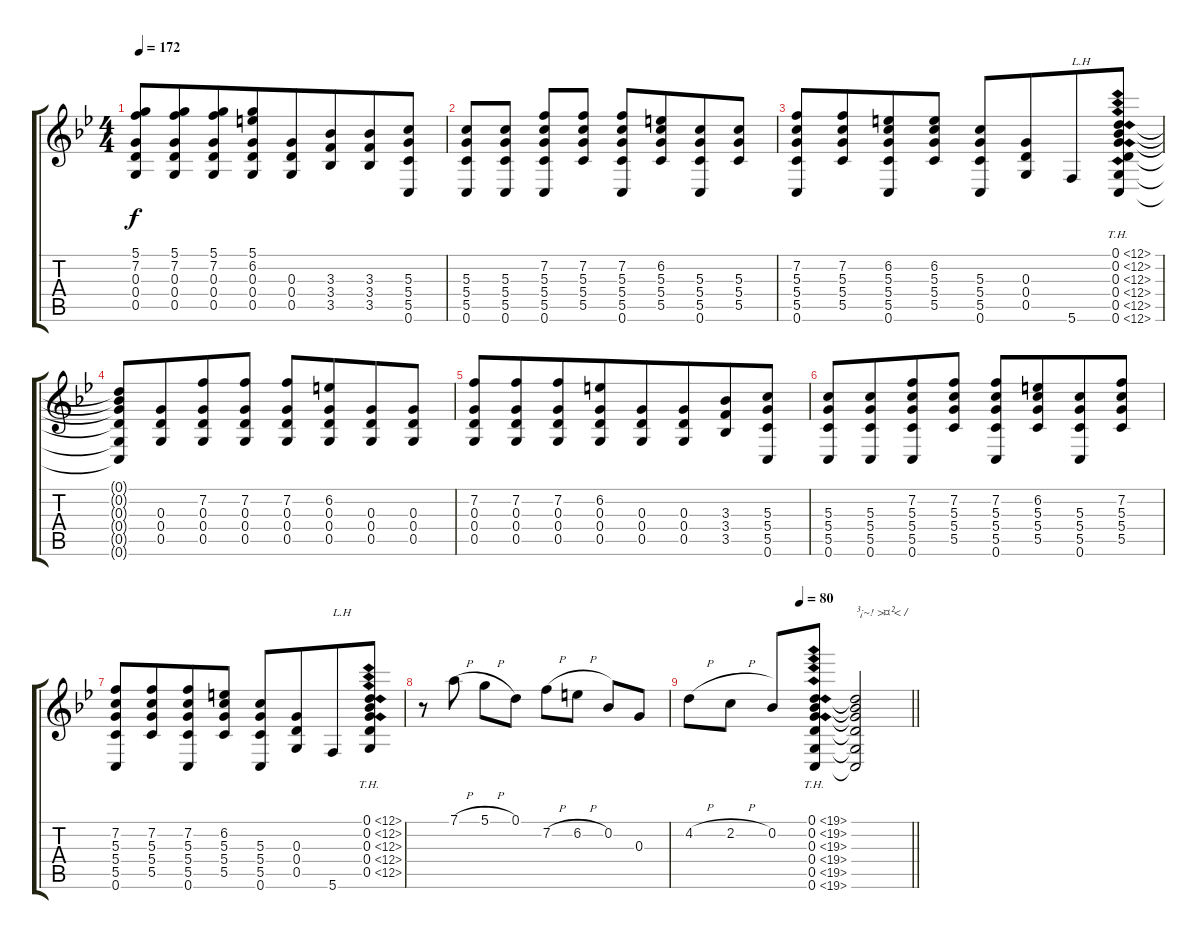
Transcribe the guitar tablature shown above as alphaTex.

\track "" {instrument acousticguitarsteel}
\staff {score tabs}
\tuning (D4 Bb3 G3 D3 G2 C2) {hide}
\ts (4 4)
\tempo 172
\clef g2
\ks bb
(5.1 7.2 0.3 0.4 0.5).8{dy f} (5.1 7.2 0.3 0.4 0.5).8{beam merge} (5.1 7.2 0.3 0.4 0.5).8 (5.1 6.2 0.3 0.4 0.5).8{beam merge} (0.3 0.4 0.5).8 (3.3 3.4 3.5).8{beam merge} (3.3 3.4 3.5).8 (5.3 5.4 5.5 0.6).8 |
(5.3 5.4 5.5 0.6).8 (5.3 5.4 5.5 0.6).8 (7.2 5.3 5.4 5.5 0.6).8 (7.2 5.3 5.4 5.5).8 (7.2 5.3 5.4 5.5 0.6).8 (6.2 5.3 5.4 5.5).8{beam merge} (5.3 5.4 5.5 0.6).8 (5.3 5.4 5.5).8 |
(7.2 5.3 5.4 5.5 0.6).8 (7.2 5.3 5.4 5.5).8{beam merge} (6.2 5.3 5.4 5.5 0.6).8 (6.2 5.3 5.4 5.5).8 (5.3 5.4 5.5 0.6).8 (0.3 0.4 0.5).8{beam merge} 5.6.8{txt "L.H"} (0.1{th 12} 0.2{th 12} 0.3{th 12} 0.4{th 12} 0.5{th 12} 0.6{th 12}).8 |
(0.1{t} 0.2{t} 0.3{t} 0.4{t} 0.5{t} 0.6{t}).8 (0.3 0.4 0.5).8{beam merge} (7.2 0.3 0.4 0.5).8 (7.2 0.3 0.4 0.5).8{beam split} (7.2 0.3 0.4 0.5).8 (6.2 0.3 0.4 0.5).8{beam merge} (0.3 0.4 0.5).8 (0.3 0.4 0.5).8 |
(7.2 0.3 0.4 0.5).8 (7.2 0.3 0.4 0.5).8{beam merge} (7.2 0.3 0.4 0.5).8 (6.2 0.3 0.4 0.5).8{beam merge} (0.3 0.4 0.5).8 (0.3 0.4 0.5).8{beam merge} (3.3 3.4 3.5).8 (5.3 5.4 5.5 0.6).8 |
(5.3 5.4 5.5 0.6).8 (5.3 5.4 5.5 0.6).8{beam merge} (7.2 5.3 5.4 5.5 0.6).8 (7.2 5.3 5.4 5.5).8 (7.2 5.3 5.4 5.5 0.6).8 (6.2 5.3 5.4 5.5).8{beam merge} (5.3 5.4 5.5 0.6).8 (7.2 5.3 5.4 5.5).8 |
(7.2 5.3 5.4 5.5 0.6).8 (7.2 5.3 5.4 5.5).8{beam merge} (7.2 5.3 5.4 5.5 0.6).8{beam merge} (6.2 5.3 5.4 5.5).8{beam split} (5.3 5.4 5.5 0.6).8 (0.3 0.4 0.5).8{beam merge} 5.6.8{txt "L.H"} (0.1{th 12} 0.2{th 12} 0.3{th 12} 0.4{th 12} 0.5{th 12}).8 |
r.8 7.1{h}.8 5.1{h}.8 0.1.8 7.2{h}.8 6.2{h}.8 0.2.8 0.3.8 |
\tempo (80 0.5)
\barLineRight lightlight
4.2{h}.8 2.2{h}.8 0.2.8 (0.1{th 19} 0.2{th 19} 0.3{th 19} 0.4{th 19} 0.5{th 19} 0.6{th 19}).8 (0.1{t} 0.2{t} 0.3{t} 0.4{t} 0.5{t} 0.6{t}).2{txt "³¡~! >¤²< /"}
